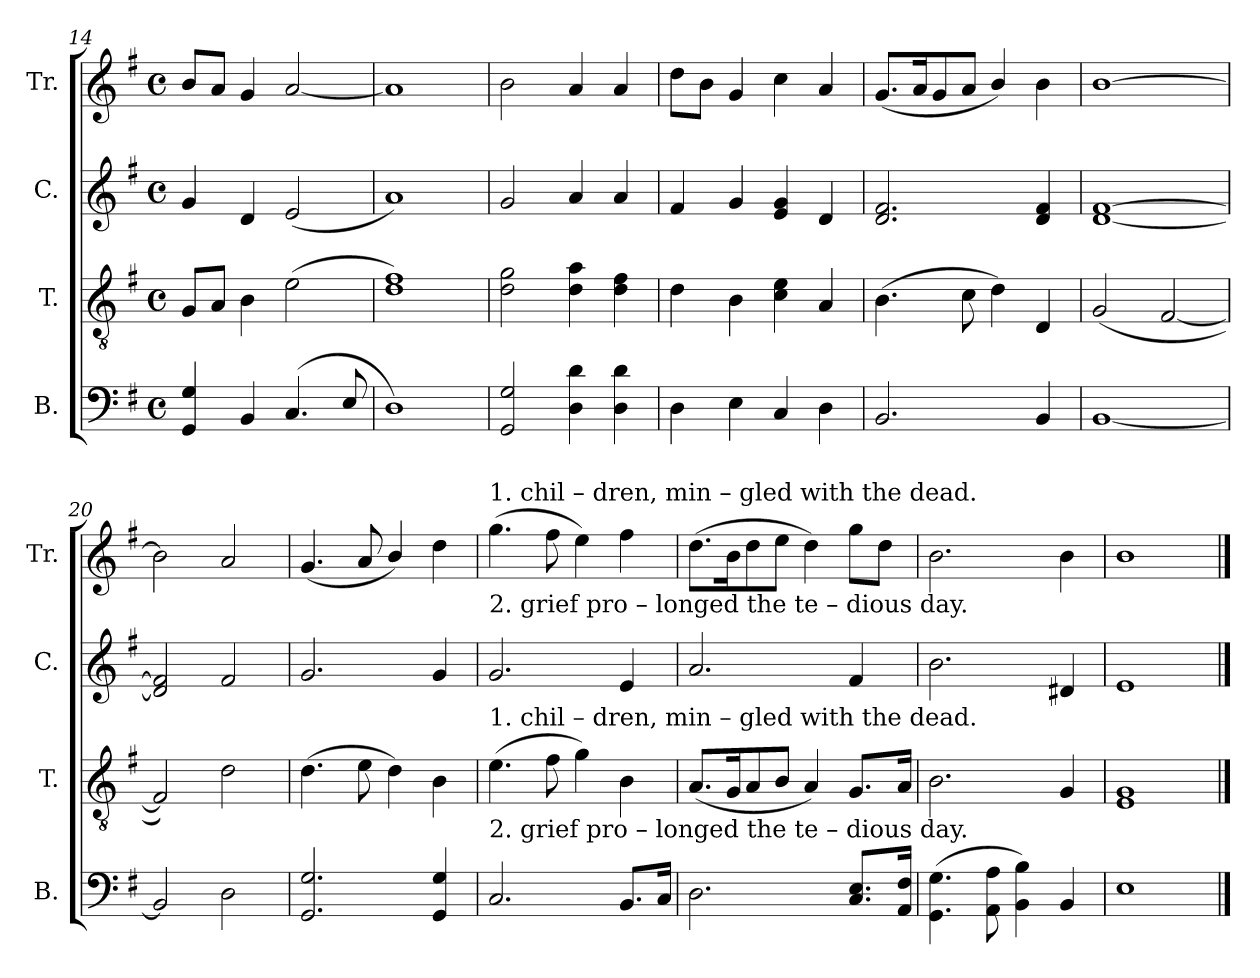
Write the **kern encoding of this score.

**kern	**kern	**kern	**kern
*part4	*part3	*part2	*part1
*staff4	*staff3	*staff2	*staff1
*I"B.	*I"T.	*I"C.	*I"Tr.
*I'B.	*I'T.	*I'C.	*I'Tr.
*clefF4	*clefGv2	*clefG2	*clefG2
*k[f#]	*k[f#]	*k[f#]	*k[f#]
*M4/4	*M4/4	*M4/4	*M4/4
*met(c)	*met(c)	*met(c)	*met(c)
=14	=14	=14	=14
4GG/ 4G/	8G/L	4g/	8b/L
.	8A/J	.	8a/J
4BB/	4B\	4d/	4g/
(4.C/	(2e\	(2e/	[2a/
8E/	.	.	.
=15	=15	=15	=15
1D)	1d 1f#)	1a)	1a]
=16	=16	=16	=16
2GG/ 2G/	2d\ 2g\	2g/	2b\
4D\ 4d\	4d\ 4a\	4a/	4a/
4D\ 4d\	4d\ 4f#\	4a/	4a/
=17	=17	=17	=17
4D\	4d\	4f#/	8dd\L
.	.	.	8b\J
4E\	4B\	4g/	4g/
4C/	4c\ 4e\	4e/ 4g/	4cc\
4D\	4A/	4d/	4a/
=18	=18	=18	=18
2.BB/	(4.B\	2.d/ 2.f#/	(8.g/L
.	.	.	16a/K
.	.	.	8g/
.	8c\	.	8a/J
.	4d\)	.	4b/)
4BB/	4D/	4d/ 4f#/	4b\
=19	=19	=19	=19
[1BB	(2G/	[1d [1f#	[1b
.	[2F#/	.	.
=20	=20	=20	=20
2BB/]	2F#/])	2d/] 2f#/]	2b\]
2D\	2d\	2f#/	2a/
=21	=21	=21	=21
2.GG/ 2.G/	(4.d\	2.g/	(4.g/
.	8e\	.	8a/
.	4d\)	.	4b/)
4GG/ 4G/	4B\	4g/	4dd\
=22	=22	=22	=22
!	!	!	!LO:TX:a:t=1. chil      –      dren,     min           –         gled      with             the   dead.
!	!	!	!LO:TX:b:t=2. grief             pro   –  longed                  the        te       –      dious   day.
!	!LO:TX:a:t=1. chil      –      dren,     min           –         gled      with             the   dead.	!	!
!	!LO:TX:b:t=2. grief             pro   –  longed                  the        te       –      dious   day.	!	!
2.C/	(4.e\	2.g/	(4.gg\
.	8f#\	.	8ff#\
.	4g\)	.	4ee\)
8.BB/L	4B\	4e/	4ff#\
16C/Jk	.	.	.
=23	=23	=23	=23
2.D\	(8.A/L	2.a/	(8.dd\L
.	16G/K	.	16b\K
.	8A/	.	8dd\
.	8B/J	.	8ee\J
.	4A/)	.	4dd\)
8.C/ 8.E/L	8.G/L	4f#/	8gg\L
.	.	.	8dd\J
16AA/ 16F#/Jk	16A/Jk	.	.
=24	=24	=24	=24
(4.GG\ 4.G\	2.B\	2.b\	2.b\
8AA\ 8A\	.	.	.
4BB\ 4B\)	.	.	.
4BB/	4G/	4d#X/	4b\
=25	=25	=25	=25
1E	1E 1G	1e	1b
==	==	==	==
*-	*-	*-	*-
